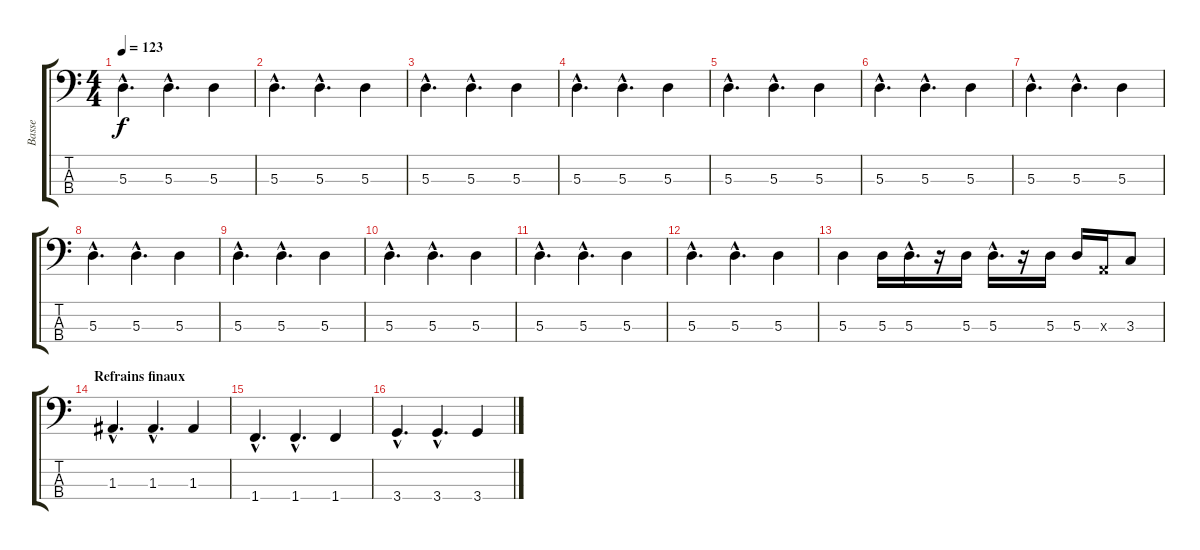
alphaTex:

\track ("Basse" "Basse") {instrument electricbassfinger}
\staff {score tabs}
\tuning (G2 D2 A1 E1) {hide}
\ts (4 4)
\tempo 123
\clef f4
\ks c
5.3{hac}.4{d dy f} 5.3{hac}.4{d} 5.3.4 |
5.3{hac}.4{d} 5.3{hac}.4{d} 5.3.4 |
5.3{hac}.4{d} 5.3{hac}.4{d} 5.3.4 |
5.3{hac}.4{d} 5.3{hac}.4{d} 5.3.4 |
5.3{hac}.4{d} 5.3{hac}.4{d} 5.3.4 |
5.3{hac}.4{d} 5.3{hac}.4{d} 5.3.4 |
5.3{hac}.4{d} 5.3{hac}.4{d} 5.3.4 |
5.3{hac}.4{d} 5.3{hac}.4{d} 5.3.4 |
5.3{hac}.4{d} 5.3{hac}.4{d} 5.3.4 |
5.3{hac}.4{d} 5.3{hac}.4{d} 5.3.4 |
5.3{hac}.4{d} 5.3{hac}.4{d} 5.3.4 |
5.3{hac}.4{d} 5.3{hac}.4{d} 5.3.4 |
5.3.4 5.3.16 5.3{hac}.16{d} r.16 5.3.16 5.3{hac}.16{d} r.16 5.3.16 5.3.16 0.3{x}.16 3.3.8 |
\section ("" "Refrains finaux")
1.3{hac}.4{d} 1.3{hac}.4{d} 1.3.4 |
1.4{hac}.4{d} 1.4{hac}.4{d} 1.4.4 |
3.4{hac}.4{d} 3.4{hac}.4{d} 3.4.4
